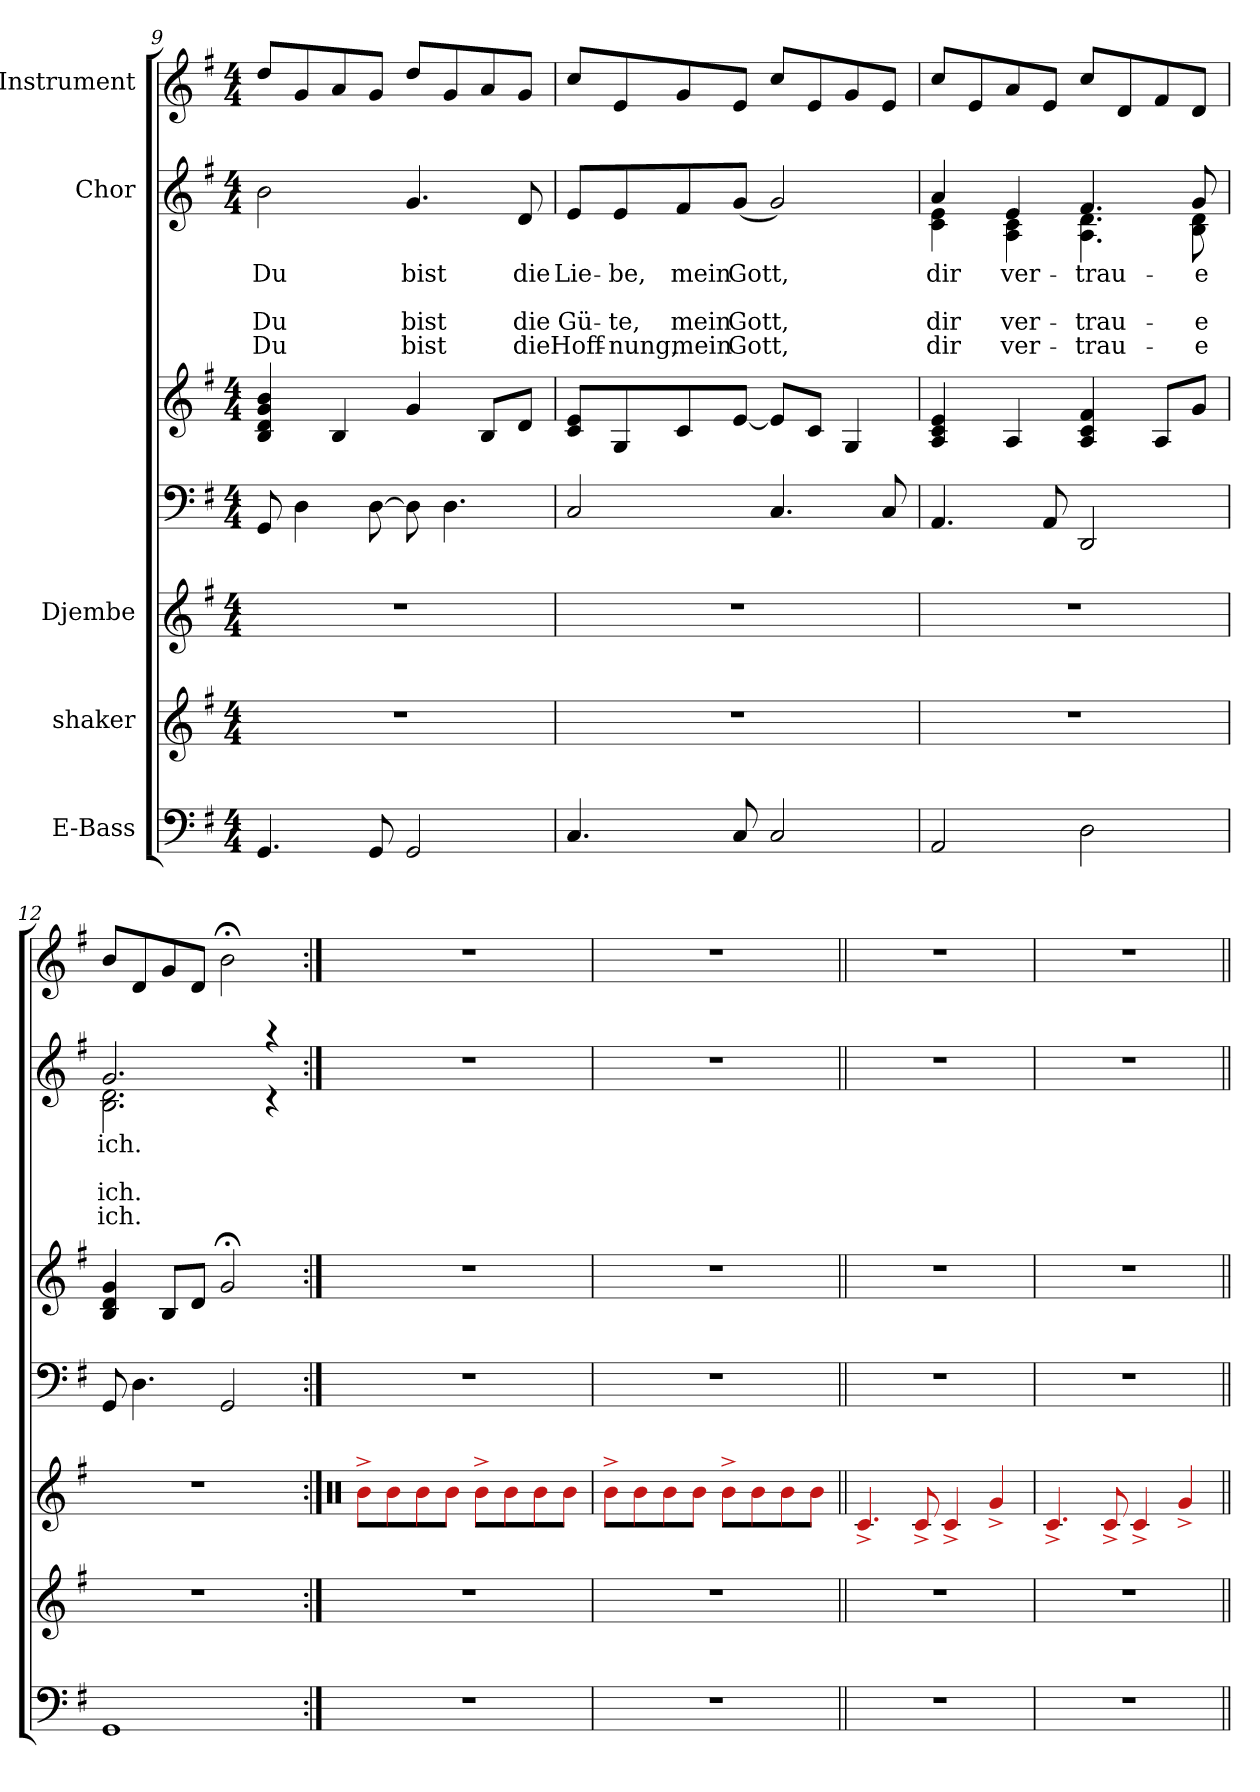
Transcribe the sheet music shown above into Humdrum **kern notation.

**kern	**kern	**kern	**kern	**kern	**kern	**text	**text	**text	**text	**kern
*part6	*part5	*part4	*part3	*part3	*part2	*part2	*part2	*part2	*part2	*part1
*staff7	*staff6	*staff5	*staff4	*staff3	*staff2	*staff2	*staff2	*staff2	*staff2	*staff1
*I"E-Bass	*I"shaker	*I"Djembe	*	*	*I"Chor	*	*	*	*	*I"Instrument
!!LO:LB:g=z
*clefF4	*clefG2	*clefG2	*clefF4	*clefG2	*clefG2	*	*	*	*	*clefG2
*k[f#]	*k[f#]	*k[f#]	*k[f#]	*k[f#]	*k[f#]	*	*	*	*	*k[f#]
*G:	*G:	*G:	*G:	*G:	*G:	*	*	*	*	*G:
*M4/4	*M4/4	*M4/4	*M4/4	*M4/4	*M4/4	*	*	*	*	*M4/4
=9	=9	=9	=9	=9	=9	=9	=9	=9	=9	=9
!	!	!	!	!	!	!LO:LY:b	!	!LO:LY:b	!LO:LY:b	!
4.GG/	1r	1r	8GG/	4B/ 4d/ 4g/ 4b/	2b\	Du	.	Du	Du	8dd/L
.	.	.	4D\	.	.	.	.	.	.	8g/
.	.	.	.	4B/	.	.	.	.	.	8a/
8GG/	.	.	[8D\	.	.	.	.	.	.	8g/J
!	!	!	!	!	!	!LO:LY:b	!	!LO:LY:b	!LO:LY:b	!
2GG/	.	.	8D\]	4g/	4.g/	bist	.	bist	bist	8dd/L
.	.	.	4.D\	.	.	.	.	.	.	8g/
.	.	.	.	8B/L	.	.	.	.	.	8a/
!	!	!	!	!	!	!LO:LY:b	!	!LO:LY:b	!LO:LY:b	!
.	.	.	.	8d/J	8d/	die	.	die	die	8g/J
=10	=10	=10	=10	=10	=10	=10	=10	=10	=10	=10
!	!	!	!	!	!	!LO:LY:b	!	!LO:LY:b	!LO:LY:b	!
4.C/	1r	1r	2C/	8c/ 8e/L	8e/L	Lie-	.	Gü-	Hoff-	8cc/L
!	!	!	!	!	!	!LO:LY:b	!	!LO:LY:b	!LO:LY:b	!
.	.	.	.	8G/	8e/	-be,	.	-te,	-nung,	8e/
!	!	!	!	!	!	!LO:LY:b	!	!LO:LY:b	!LO:LY:b	!
.	.	.	.	8c/	8f#/	mein	.	mein	mein	8g/
!	!	!	!	!	!	!LO:LY:b	!	!LO:LY:b	!LO:LY:b	!
8C/	.	.	.	[8e/J	(<8g/J	Gott,	.	Gott,	Gott,	8e/J
2C/	.	.	4.C/	8e/L]	2g/)	.	.	.	.	8cc/L
.	.	.	.	8c/J	.	.	.	.	.	8e/
.	.	.	.	4G/	.	.	.	.	.	8g/
.	.	.	8C/	.	.	.	.	.	.	8e/J
=11	=11	=11	=11	=11	=11	=11	=11	=11	=11	=11
!	!	!	!	!	!	!LO:LY:b	!	!LO:LY:b	!LO:LY:b	!
*	*	*	*	*	*^	*	*	*	*	*
2AA/	1r	1r	4.AA/	4A/ 4c/ 4e/	4a/	4c\ 4e\	dir	.	dir	dir	8cc/L
.	.	.	.	.	.	.	.	.	.	.	8e/
!	!	!	!	!	!	!	!LO:LY:b	!	!LO:LY:b	!LO:LY:b	!
.	.	.	.	4A/	4e/	4A\ 4c\	ver-	.	ver-	ver-	8a/
.	.	.	8AA/	.	.	.	.	.	.	.	8e/J
!	!	!	!	!	!	!	!LO:LY:b	!	!LO:LY:b	!LO:LY:b	!
2D\	.	.	2DD/	4A/ 4c/ 4f#/	4.f#/	4.A\ 4.d\	-trau-	.	-trau-	-trau-	8cc/L
.	.	.	.	.	.	.	.	.	.	.	8d/
.	.	.	.	8A/L	.	.	.	.	.	.	8f#/
!	!	!	!	!	!	!	!LO:LY:b	!	!LO:LY:b	!LO:LY:b	!
.	.	.	.	8g/J	8g/	8B\ 8d\	-e	.	-e	-e	8d/J
=12	=12	=12	=12	=12	=12	=12	=12	=12	=12	=12	=12
!	!	!	!	!	!	!	!LO:LY:b	!	!LO:LY:b	!LO:LY:b	!
1GG	1r	1r	8GG/	4B/ 4d/ 4g/	2.g/	2.B\ 2.d\	ich.	.	ich.	ich.	8b/L
.	.	.	4.D\	.	.	.	.	.	.	.	8d/
.	.	.	.	8B/L	.	.	.	.	.	.	8g/
.	.	.	.	8d/J	.	.	.	.	.	.	8d/J
.	.	.	2GG/	2g;</	.	.	.	.	.	.	2b;<\
.	.	.	.	.	4raa	4rc	.	.	.	.	.
*	*	*	*	*	*v	*v	*	*	*	*	*
!!LO:PB:g=z
=13:|!	=13:|!	=13:|!	=13:|!	=13:|!	=13:|!	=13:|!	=13:|!	=13:|!	=13:|!	=13:|!
*	*	*clefX	*	*	*	*	*	*	*	*
1r	1r	8b^>\L	1r	1r	1r	.	.	.	.	1r
.	.	8b\	.	.	.	.	.	.	.	.
.	.	8b\	.	.	.	.	.	.	.	.
.	.	8b\J	.	.	.	.	.	.	.	.
.	.	8b^>\L	.	.	.	.	.	.	.	.
.	.	8b\	.	.	.	.	.	.	.	.
.	.	8b\	.	.	.	.	.	.	.	.
.	.	8b\J	.	.	.	.	.	.	.	.
=14	=14	=14	=14	=14	=14	=14	=14	=14	=14	=14
1r	1r	8b^>\L	1r	1r	1r	.	.	.	.	1r
.	.	8b\	.	.	.	.	.	.	.	.
.	.	8b\	.	.	.	.	.	.	.	.
.	.	8b\J	.	.	.	.	.	.	.	.
.	.	8b^>\L	.	.	.	.	.	.	.	.
.	.	8b\	.	.	.	.	.	.	.	.
.	.	8b\	.	.	.	.	.	.	.	.
.	.	8b\J	.	.	.	.	.	.	.	.
=15||	=15||	=15||	=15||	=15||	=15||	=15||	=15||	=15||	=15||	=15||
1r	1r	4.c^</	1r	1r	1r	.	.	.	.	1r
.	.	8c^</	.	.	.	.	.	.	.	.
.	.	4c^</	.	.	.	.	.	.	.	.
.	.	4g^</	.	.	.	.	.	.	.	.
=16	=16	=16	=16	=16	=16	=16	=16	=16	=16	=16
1r	1r	4.c^</	1r	1r	1r	.	.	.	.	1r
.	.	8c^</	.	.	.	.	.	.	.	.
.	.	4c^</	.	.	.	.	.	.	.	.
.	.	4g^</	.	.	.	.	.	.	.	.
=||	=||	=||	=||	=||	=||	=||	=||	=||	=||	=||
*-	*-	*-	*-	*-	*-	*-	*-	*-	*-	*-
